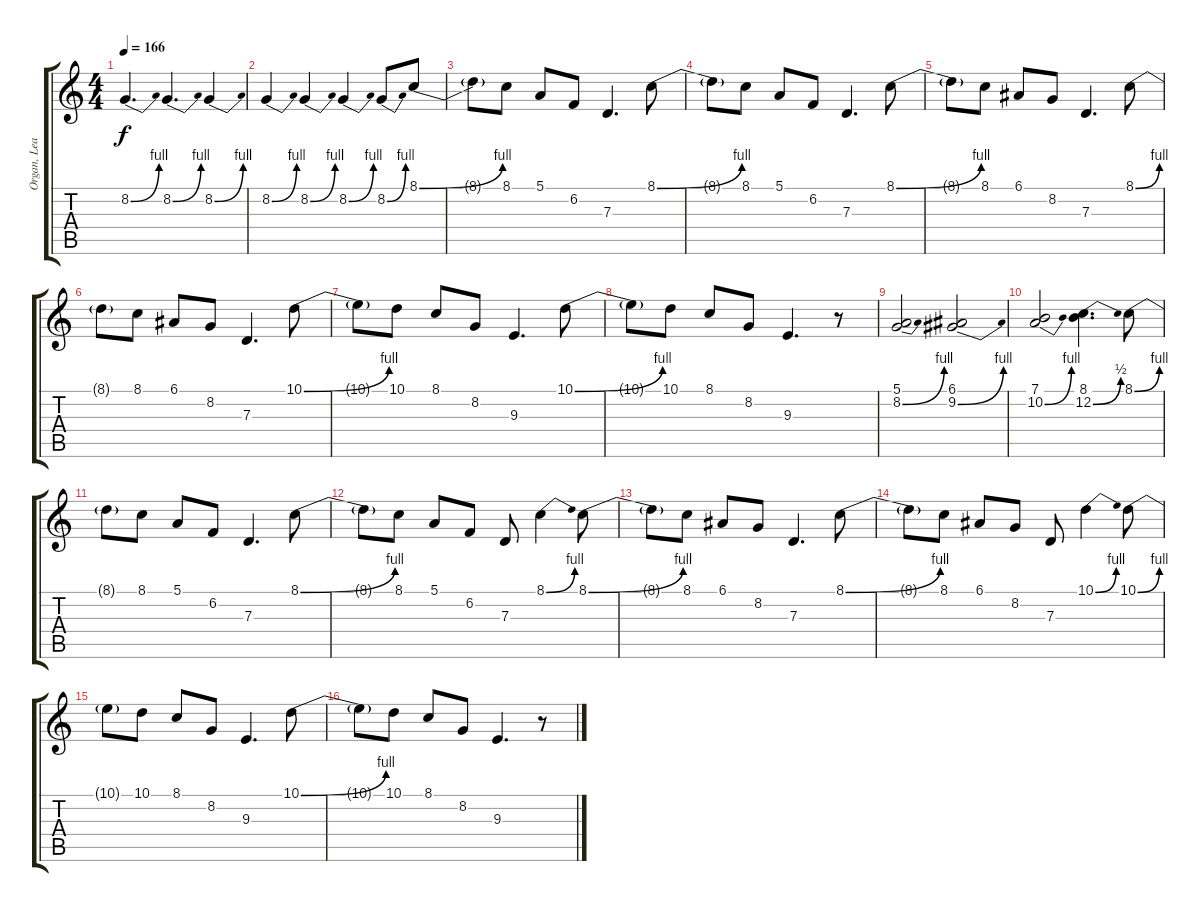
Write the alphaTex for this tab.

\track ("Organ, Lead Guitar - Lord, Blackmore" "Organ, Lea") {instrument rockorgan}
\staff {score tabs}
\tuning (E4 B3 G3 D3 A2 E2) {hide}
\ts (4 4)
\tempo 166
\clef g2
\ks c
8.2{be (bend 0 0 60 4)}.4{d dy f} 8.2{be (bend 0 0 60 4)}.4{d} 8.2{be (bend 0 0 60 4)}.4 |
8.2{be (bend 0 0 60 4)}.4 8.2{be (bend 0 0 60 4)}.4 8.2{be (bend 0 0 60 4)}.4 8.2{be (bend 0 0 60 4)}.8 8.1{be (bend 0 0 60 4)}.8 |
8.1{t}.8 8.1.8 5.1.8 6.2.8 7.3.4{d} 8.1{be (bend 0 0 60 4)}.8 |
8.1{t}.8 8.1.8 5.1.8 6.2.8 7.3.4{d} 8.1{be (bend 0 0 60 4)}.8 |
8.1{t}.8 8.1.8 6.1.8 8.2.8 7.3.4{d} 8.1{be (bend 0 0 60 4)}.8 |
8.1{t}.8 8.1.8 6.1.8 8.2.8 7.3.4{d} 10.1{be (bend 0 0 60 4)}.8 |
10.1{t}.8 10.1.8 8.1.8 8.2.8 9.3.4{d} 10.1{be (bend 0 0 60 4)}.8 |
10.1{t}.8 10.1.8 8.1.8 8.2.8 9.3.4{d} r.8 |
(5.1 8.2{be (bend 0 0 60 4)}).2 (6.1 9.2{be (bend 0 0 60 4)}).2 |
(7.1 10.2{be (bend 0 0 60 4)}).2 (8.1 12.2{be (bend 0 0 60 2)}).4{d} 8.1{be (bend 0 0 60 4)}.8 |
8.1{t}.8 8.1.8 5.1.8 6.2.8 7.3.4{d} 8.1{be (bend 0 0 60 4)}.8 |
8.1{t}.8 8.1.8 5.1.8 6.2.8 7.3.8 8.1{be (bend 0 0 60 4)}.4 8.1{be (bend 0 0 60 4)}.8 |
8.1{t}.8 8.1.8 6.1.8 8.2.8 7.3.4{d} 8.1{be (bend 0 0 60 4)}.8 |
8.1{t}.8 8.1.8 6.1.8 8.2.8 7.3.8 10.1{be (bend 0 0 60 4)}.4 10.1{be (bend 0 0 60 4)}.8 |
10.1{t}.8 10.1.8 8.1.8 8.2.8 9.3.4{d} 10.1{be (bend 0 0 60 4)}.8 |
10.1{t}.8 10.1.8 8.1.8 8.2.8 9.3.4{d} r.8
